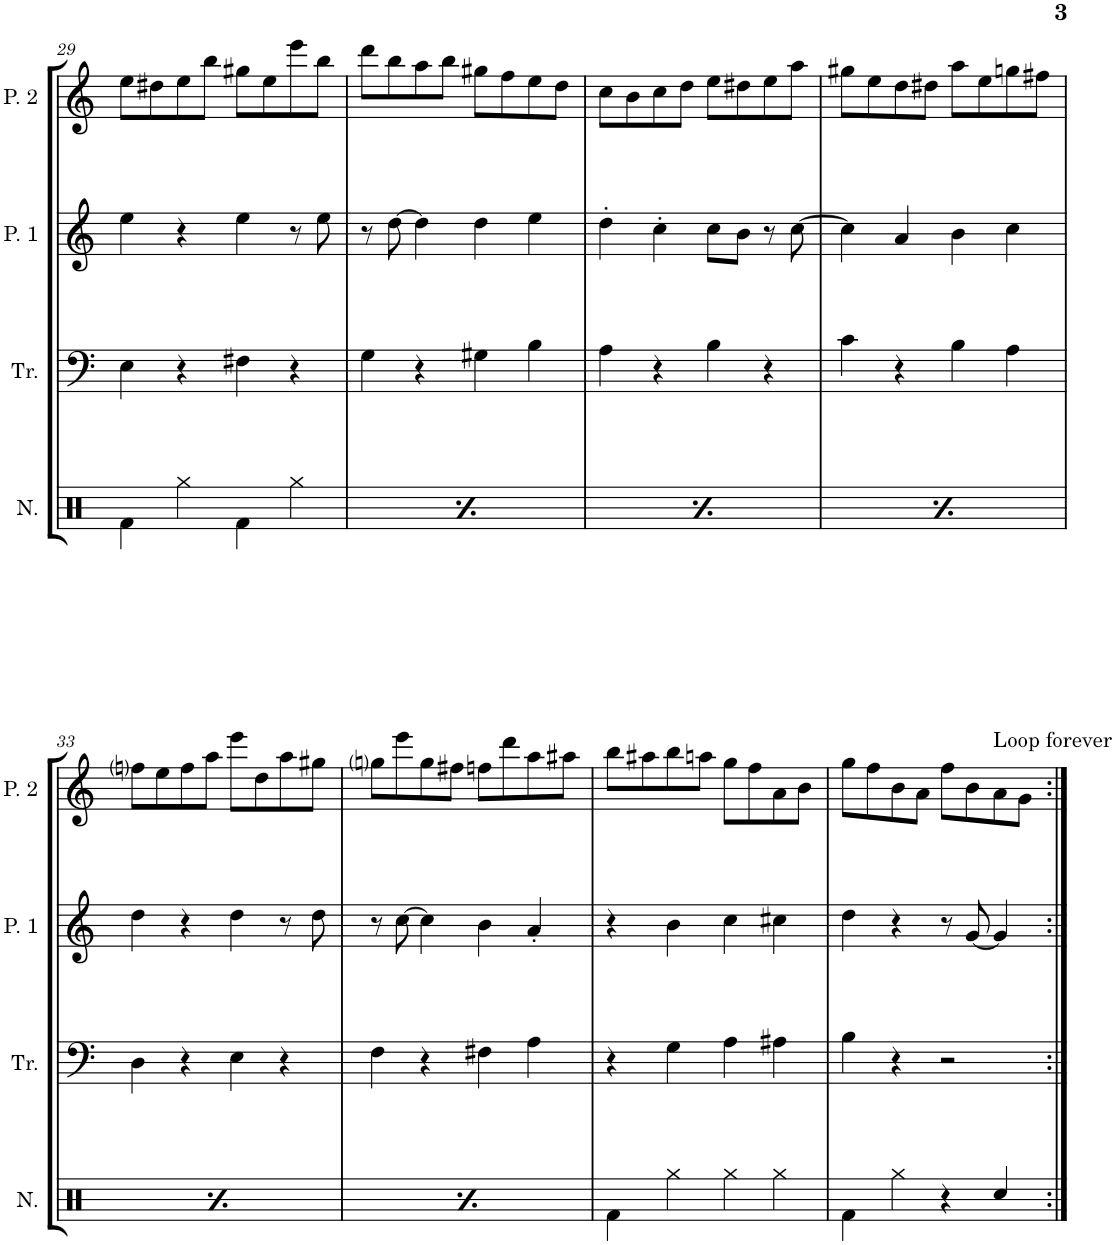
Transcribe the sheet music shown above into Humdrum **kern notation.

**kern	**kern	**kern	**kern
*part4	*part3	*part2	*part1
*staff4	*staff3	*staff2	*staff1
*I"Noise	*I"Triangle	*I"Pulse 1	*I"Pulse 2
*I'N.	*I'Tr.	*I'P. 1	*I'P. 2
!!LO:PB:g=z
*clefX	*clefF4	*clefG2	*clefG2
*k[]	*k[]	*k[]	*k[]
*M2/2	*M2/2	*M2/2	*M2/2
*met(c|)	*met(c|)	*met(c|)	*met(c|)
=29	=29	=29	=29
4Rf\	4E\	4ee\	8ee\L
.	.	.	8dd#X\
4Rgg\	4r	4r	8ee\
.	.	.	8bb\J
4Rf\	4F#X\	4ee\	8gg#X\L
.	.	.	8ee\
4Rgg\	4r	8r	8eee\
.	.	8ee\	8bb\J
=30	=30	=30	=30
4Rf\	4G\	8r	8ddd\L
.	.	[8dd\	8bb\
4Rgg\	4r	4dd\]	8aa\
.	.	.	8bb\J
4Rf\	4G#X\	4dd\	8gg#X\L
.	.	.	8ff\
4Rgg\	4B\	4ee\	8ee\
.	.	.	8dd\J
=31	=31	=31	=31
4Rf\	4A\	4dd'\	8cc\L
.	.	.	8b\
4Rgg\	4r	4cc'\	8cc\
.	.	.	8dd\J
4Rf\	4B\	8cc\L	8ee\L
.	.	8b\J	8dd#X\
4Rgg\	4r	8r	8ee\
.	.	[8cc\	8aa\J
=32	=32	=32	=32
4Rf\	4c\	4cc\]	8gg#X\L
.	.	.	8ee\
4Rgg\	4r	4a/	8dd\
.	.	.	8dd#X\J
4Rf\	4B\	4b\	8aa\L
.	.	.	8ee\
4Rgg\	4A\	4cc\	8ggn\
.	.	.	8ff#X\J
!!LO:LB:g=z
=33	=33	=33	=33
4Rf\	4D\	4dd\	8ffni\L
.	.	.	8ee\
4Rgg\	4r	4r	8ff\
.	.	.	8aa\J
4Rf\	4E\	4dd\	8eee\L
.	.	.	8dd\
4Rgg\	4r	8r	8aa\
.	.	8dd\	8gg#X\J
=34	=34	=34	=34
4Rf\	4F\	8r	8ggni\L
.	.	[8cc\	8eee\
4Rgg\	4r	4cc\]	8gg\
.	.	.	8ff#X\J
4Rf\	4F#X\	4b\	8ffn\L
.	.	.	8ddd\
4Rgg\	4A\	4a'/	8aa\
.	.	.	8aa#X\J
=35	=35	=35	=35
4Rf\	4r	4r	8bb\L
.	.	.	8aa#X\
4Rgg\	4G\	4b\	8bb\
.	.	.	8aan\J
4Rgg\	4A\	4cc\	8gg\L
.	.	.	8ff\
4Rgg\	4A#X\	4cc#X\	8a\
.	.	.	8b\J
=36	=36	=36	=36
4Rf\	4B\	4dd\	8gg\L
.	.	.	8ff\
4Rgg\	4r	4r	8b\
.	.	.	8a\J
4r	2r	8r	8ff\L
.	.	[8g/	8b\
!	!	!	!LO:TX:a:t=Loop forever
4Rcc/	.	4g/]	8a\
.	.	.	8g\J
=:|!	=:|!	=:|!	=:|!
*-	*-	*-	*-
